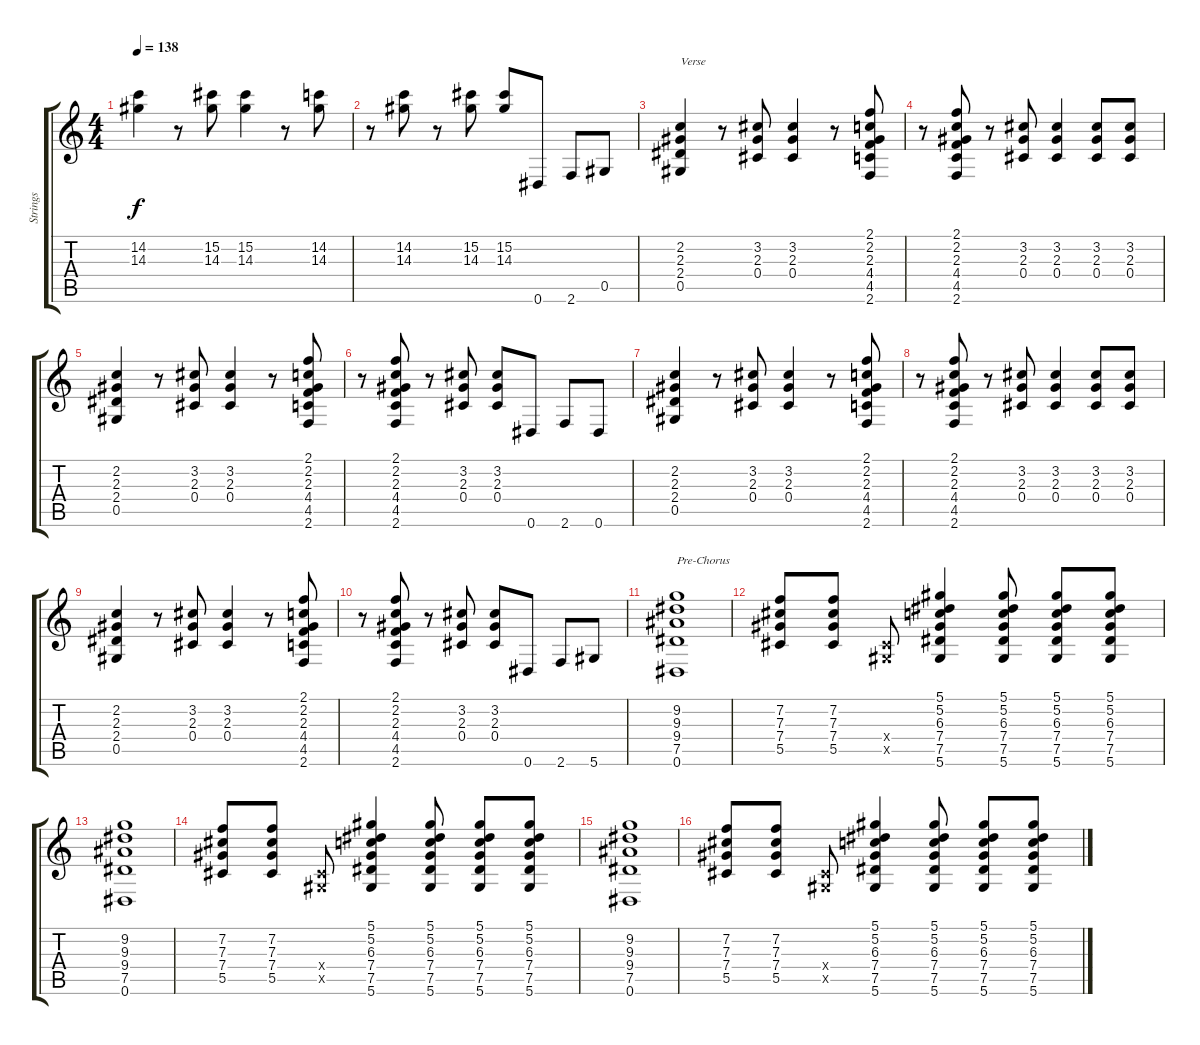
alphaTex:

\track ("Strings" "Strings") {instrument overdrivenguitar}
\staff {score tabs}
\tuning (Eb4 Bb3 Gb3 Db3 Ab2 Eb2) {hide}
\ts (4 4)
\tempo 138
\clef g2
\ks c
(14.2 14.3).4{dy f} r.8 (15.2 14.3).8 (15.2 14.3).4 r.8 (14.2 14.3).8 |
r.8 (14.2 14.3).8 r.8 (15.2 14.3).8 (15.2 14.3).8 0.6.8 2.6.8 0.5.8 |
(2.2 2.3 2.4 0.5).4{txt "Verse"} r.8 (3.2 2.3 0.4).8 (3.2 2.3 0.4).4 r.8 (2.1 2.2 2.3 4.4 4.5 2.6).8 |
r.8 (2.1 2.2 2.3 4.4 4.5 2.6).8 r.8 (3.2 2.3 0.4).8 (3.2 2.3 0.4).4 (3.2 2.3 0.4).8 (3.2 2.3 0.4).8 |
(2.2 2.3 2.4 0.5).4 r.8 (3.2 2.3 0.4).8 (3.2 2.3 0.4).4 r.8 (2.1 2.2 2.3 4.4 4.5 2.6).8 |
r.8 (2.1 2.2 2.3 4.4 4.5 2.6).8 r.8 (3.2 2.3 0.4).8 (3.2 2.3 0.4).8 0.6.8 2.6.8 0.6.8 |
(2.2 2.3 2.4 0.5).4 r.8 (3.2 2.3 0.4).8 (3.2 2.3 0.4).4 r.8 (2.1 2.2 2.3 4.4 4.5 2.6).8 |
r.8 (2.1 2.2 2.3 4.4 4.5 2.6).8 r.8 (3.2 2.3 0.4).8 (3.2 2.3 0.4).4 (3.2 2.3 0.4).8 (3.2 2.3 0.4).8 |
(2.2 2.3 2.4 0.5).4 r.8 (3.2 2.3 0.4).8 (3.2 2.3 0.4).4 r.8 (2.1 2.2 2.3 4.4 4.5 2.6).8 |
r.8 (2.1 2.2 2.3 4.4 4.5 2.6).8 r.8 (3.2 2.3 0.4).8 (3.2 2.3 0.4).8 0.6.8 2.6.8 5.6.8 |
(9.2 9.3 9.4 7.5 0.6).1{txt "Pre-Chorus"} |
(7.2 7.3 7.4 5.5).8 (7.2 7.3 7.4 5.5).8 (0.4{x} 0.5{x}).8 (5.1 5.2 6.3 7.4 7.5 5.6).4 (5.1 5.2 6.3 7.4 7.5 5.6).8 (5.1 5.2 6.3 7.4 7.5 5.6).8 (5.1 5.2 6.3 7.4 7.5 5.6).8 |
(9.2 9.3 9.4 7.5 0.6).1 |
(7.2 7.3 7.4 5.5).8 (7.2 7.3 7.4 5.5).8 (0.4{x} 0.5{x}).8 (5.1 5.2 6.3 7.4 7.5 5.6).4 (5.1 5.2 6.3 7.4 7.5 5.6).8 (5.1 5.2 6.3 7.4 7.5 5.6).8 (5.1 5.2 6.3 7.4 7.5 5.6).8 |
(9.2 9.3 9.4 7.5 0.6).1 |
(7.2 7.3 7.4 5.5).8 (7.2 7.3 7.4 5.5).8 (0.4{x} 0.5{x}).8 (5.1 5.2 6.3 7.4 7.5 5.6).4 (5.1 5.2 6.3 7.4 7.5 5.6).8 (5.1 5.2 6.3 7.4 7.5 5.6).8 (5.1 5.2 6.3 7.4 7.5 5.6).8
